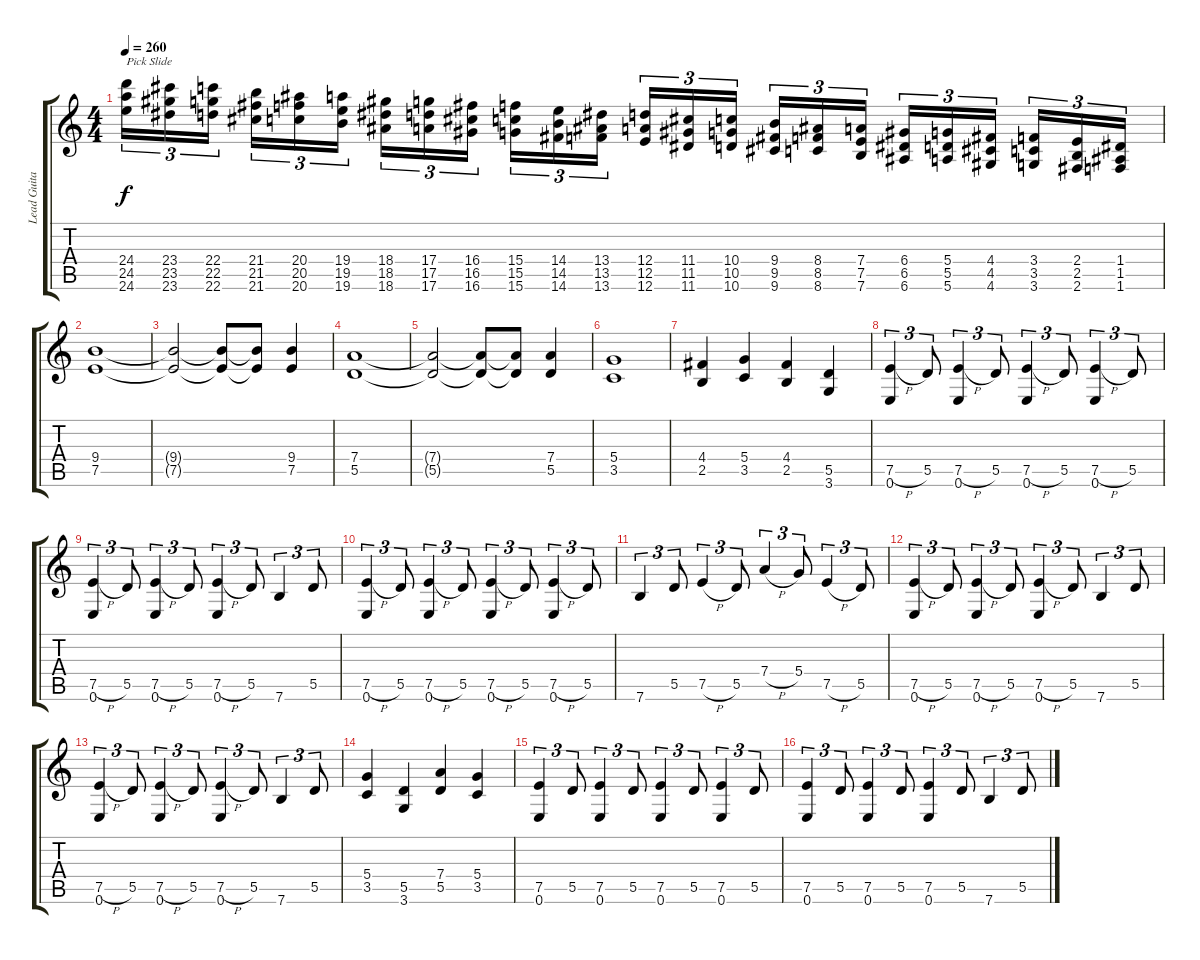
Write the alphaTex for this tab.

\track ("Lead Guitar (Dave Mustaine)" "Lead Guita") {instrument distortionguitar}
\staff {score tabs}
\tuning (E4 B3 G3 D3 A2 E2) {hide}
\ts (4 4)
\tempo 260
\clef g2
\ks c
(24.4 24.5 24.6).16{tu (3 2) txt "Pick Slide" dy f instrument guitarfretnoise} (23.4 23.5 23.6).16{tu (3 2)} (22.4 22.5 22.6).16{tu (3 2)} (21.4 21.5 21.6).16{tu (3 2)} (20.4 20.5 20.6).16{tu (3 2)} (19.4 19.5 19.6).16{tu (3 2)} (18.4 18.5 18.6).16{tu (3 2)} (17.4 17.5 17.6).16{tu (3 2)} (16.4 16.5 16.6).16{tu (3 2)} (15.4 15.5 15.6).16{tu (3 2)} (14.4 14.5 14.6).16{tu (3 2)} (13.4 13.5 13.6).16{tu (3 2)} (12.4 12.5 12.6).16{tu (3 2)} (11.4 11.5 11.6).16{tu (3 2)} (10.4 10.5 10.6).16{tu (3 2)} (9.4 9.5 9.6).16{tu (3 2)} (8.4 8.5 8.6).16{tu (3 2)} (7.4 7.5 7.6).16{tu (3 2)} (6.4 6.5 6.6).16{tu (3 2)} (5.4 5.5 5.6).16{tu (3 2)} (4.4 4.5 4.6).16{tu (3 2)} (3.4 3.5 3.6).16{tu (3 2)} (2.4 2.5 2.6).16{tu (3 2)} (1.4 1.5 1.6).16{tu (3 2)} |
(9.4 7.5).1{instrument distortionguitar} |
(9.4{t} 7.5{t}).2 (9.4{t} 7.5{t}).8 (9.4{t} 7.5{t}).8 (9.4 7.5).4 |
(7.4 5.5).1 |
(7.4{t} 5.5{t}).2 (7.4{t} 5.5{t}).8 (7.4{t} 5.5{t}).8 (7.4 5.5).4 |
(5.4 3.5).1 |
(4.4 2.5).4 (5.4 3.5).4 (4.4 2.5).4 (5.5 3.6).4 |
(7.5{h} 0.6).4{tu (3 2)} 5.5.8{tu (3 2)} (7.5{h} 0.6).4{tu (3 2)} 5.5.8{tu (3 2)} (7.5{h} 0.6).4{tu (3 2)} 5.5.8{tu (3 2)} (7.5{h} 0.6).4{tu (3 2)} 5.5.8{tu (3 2)} |
(7.5{h} 0.6).4{tu (3 2)} 5.5.8{tu (3 2)} (7.5{h} 0.6).4{tu (3 2)} 5.5.8{tu (3 2)} (7.5{h} 0.6).4{tu (3 2)} 5.5.8{tu (3 2)} 7.6.4{tu (3 2)} 5.5.8{tu (3 2)} |
(7.5{h} 0.6).4{tu (3 2)} 5.5.8{tu (3 2)} (7.5{h} 0.6).4{tu (3 2)} 5.5.8{tu (3 2)} (7.5{h} 0.6).4{tu (3 2)} 5.5.8{tu (3 2)} (7.5{h} 0.6).4{tu (3 2)} 5.5.8{tu (3 2)} |
7.6.4{tu (3 2)} 5.5.8{tu (3 2)} 7.5{h}.4{tu (3 2)} 5.5.8{tu (3 2)} 7.4{h}.4{tu (3 2)} 5.4.8{tu (3 2)} 7.5{h}.4{tu (3 2)} 5.5.8{tu (3 2)} |
(7.5{h} 0.6).4{tu (3 2)} 5.5.8{tu (3 2)} (7.5{h} 0.6).4{tu (3 2)} 5.5.8{tu (3 2)} (7.5{h} 0.6).4{tu (3 2)} 5.5.8{tu (3 2)} 7.6.4{tu (3 2)} 5.5.8{tu (3 2)} |
(7.5{h} 0.6).4{tu (3 2)} 5.5.8{tu (3 2)} (7.5{h} 0.6).4{tu (3 2)} 5.5.8{tu (3 2)} (7.5{h} 0.6).4{tu (3 2)} 5.5.8{tu (3 2)} 7.6.4{tu (3 2)} 5.5.8{tu (3 2)} |
(5.4 3.5).4 (5.5 3.6).4 (7.4 5.5).4 (5.4 3.5).4 |
(7.5 0.6).4{tu (3 2)} 5.5.8{tu (3 2)} (7.5 0.6).4{tu (3 2)} 5.5.8{tu (3 2)} (7.5 0.6).4{tu (3 2)} 5.5.8{tu (3 2)} (7.5 0.6).4{tu (3 2)} 5.5.8{tu (3 2)} |
(7.5 0.6).4{tu (3 2)} 5.5.8{tu (3 2)} (7.5 0.6).4{tu (3 2)} 5.5.8{tu (3 2)} (7.5 0.6).4{tu (3 2)} 5.5.8{tu (3 2)} 7.6.4{tu (3 2)} 5.5.8{tu (3 2)}
